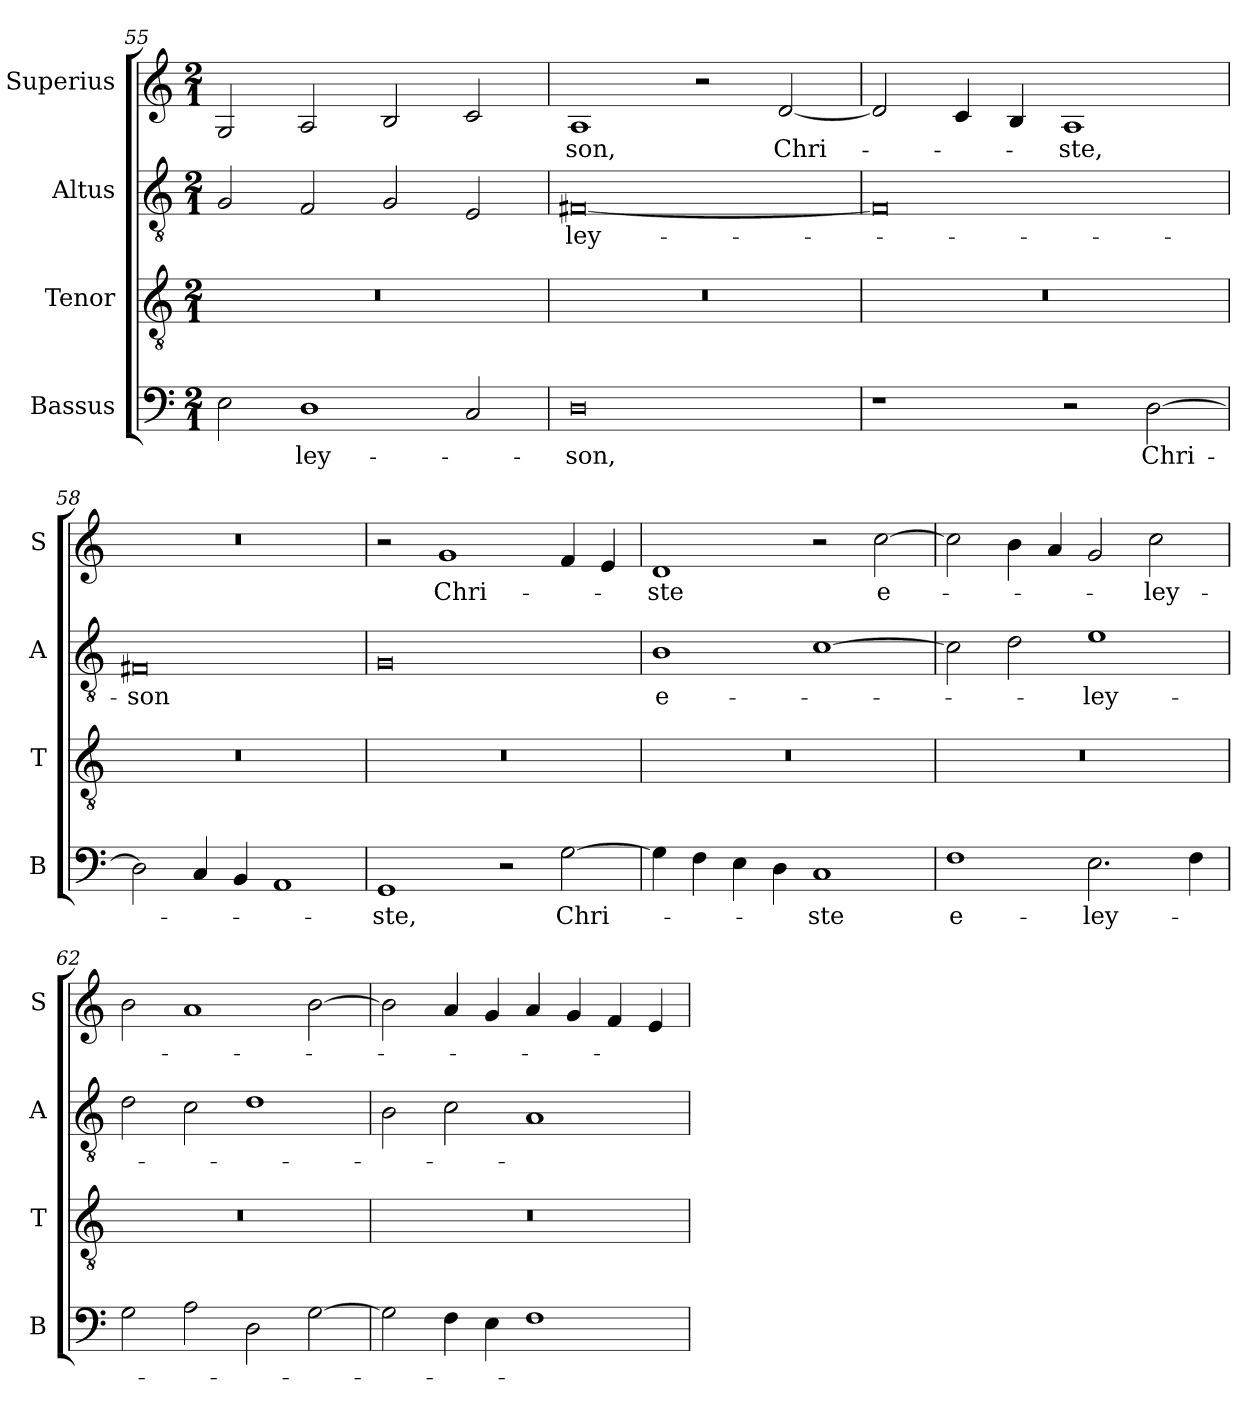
**kern	**text	**kern	**kern	**text	**kern	**text
*part4	*part4	*part3	*part2	*part2	*part1	*part1
*staff4	*staff4	*staff3	*staff2	*staff2	*staff1	*staff1
*I"Bassus	*	*I"Tenor	*I"Altus	*	*I"Superius	*
*I'B	*	*I'T	*I'A	*	*I'S	*
*clefF4	*	*clefGv2	*clefGv2	*	*clefG2	*
*k[]	*	*k[]	*k[]	*	*k[]	*
*M2/1	*	*M2/1	*M2/1	*	*M2/1	*
=55	=55	=55	=55	=55	=55	=55
2E	.	0r	2G	.	2G	.
!	!LO:LY:i	!	!	!	!	!
1D	-ley-	.	2F	.	2A	.
.	.	.	2G	.	2B	.
2C	.	.	2E	.	2c	.
=56	=56	=56	=56	=56	=56	=56
!	!LO:LY:i	!	!	!LO:LY:i	!	!LO:LY:i
0D	-son,	0r	[0F#X	-ley-	1A	-son,
.	.	.	.	.	2r	.
!	!	!	!	!	!	!LO:LY:i
.	.	.	.	.	[2d	Chri-
=57	=57	=57	=57	=57	=57	=57
1r	.	0r	0F#]	.	2d]	.
.	.	.	.	.	4c	.
.	.	.	.	.	4B	.
!	!	!	!	!	!	!LO:LY:i
2r	.	.	.	.	1A	-ste,
!	!LO:LY:i	!	!	!	!	!
[2D	Chri-	.	.	.	.	.
=58	=58	=58	=58	=58	=58	=58
!	!	!	!	!LO:LY:i	!	!
2D]	.	0r	0F#X	-son	0r	.
4C	.	.	.	.	.	.
4BB	.	.	.	.	.	.
1AA	.	.	.	.	.	.
=59	=59	=59	=59	=59	=59	=59
!	!LO:LY:i	!	!	!	!	!
1GG	-ste,	0r	0G	.	2r	.
!	!	!	!	!	!	!LO:LY:i
.	.	.	.	.	1g	Chri-
2r	.	.	.	.	.	.
!	!LO:LY:i	!	!	!	!	!
[2G	Chri-	.	.	.	4f	.
.	.	.	.	.	4e	.
=60	=60	=60	=60	=60	=60	=60
!	!	!	!	!	!	!LO:LY:i
4G]	.	0r	1B	e-	1d	-ste
4F	.	.	.	.	.	.
4E	.	.	.	.	.	.
4D	.	.	.	.	.	.
!	!LO:LY:i	!	!	!	!	!
1C	-ste	.	[1c	.	2r	.
.	.	.	.	.	[2cc	e-
=61	=61	=61	=61	=61	=61	=61
!	!LO:LY:i	!	!	!	!	!
1F	e-	0r	2c]	.	2cc]	.
.	.	.	2d	.	4b	.
.	.	.	.	.	4a	.
!	!LO:LY:i	!	!	!	!	!
2.E	-ley-	.	1e	-ley-	2g	.
.	.	.	.	.	2cc	-ley-
4F	.	.	.	.	.	.
=62	=62	=62	=62	=62	=62	=62
2G	.	0r	2d	.	2b	.
2A	.	.	2c	.	1a	.
2D	.	.	1d	.	.	.
[2G	.	.	.	.	[2b	.
=63	=63	=63	=63	=63	=63	=63
2G]	.	0r	2B	.	2b]	.
4F	.	.	2c	.	4a	.
4E	.	.	.	.	4g	.
1F	.	.	1A	.	4a	.
.	.	.	.	.	4g	.
.	.	.	.	.	4f	.
.	.	.	.	.	4e	.
=	=	=	=	=	=	=
*-	*-	*-	*-	*-	*-	*-
